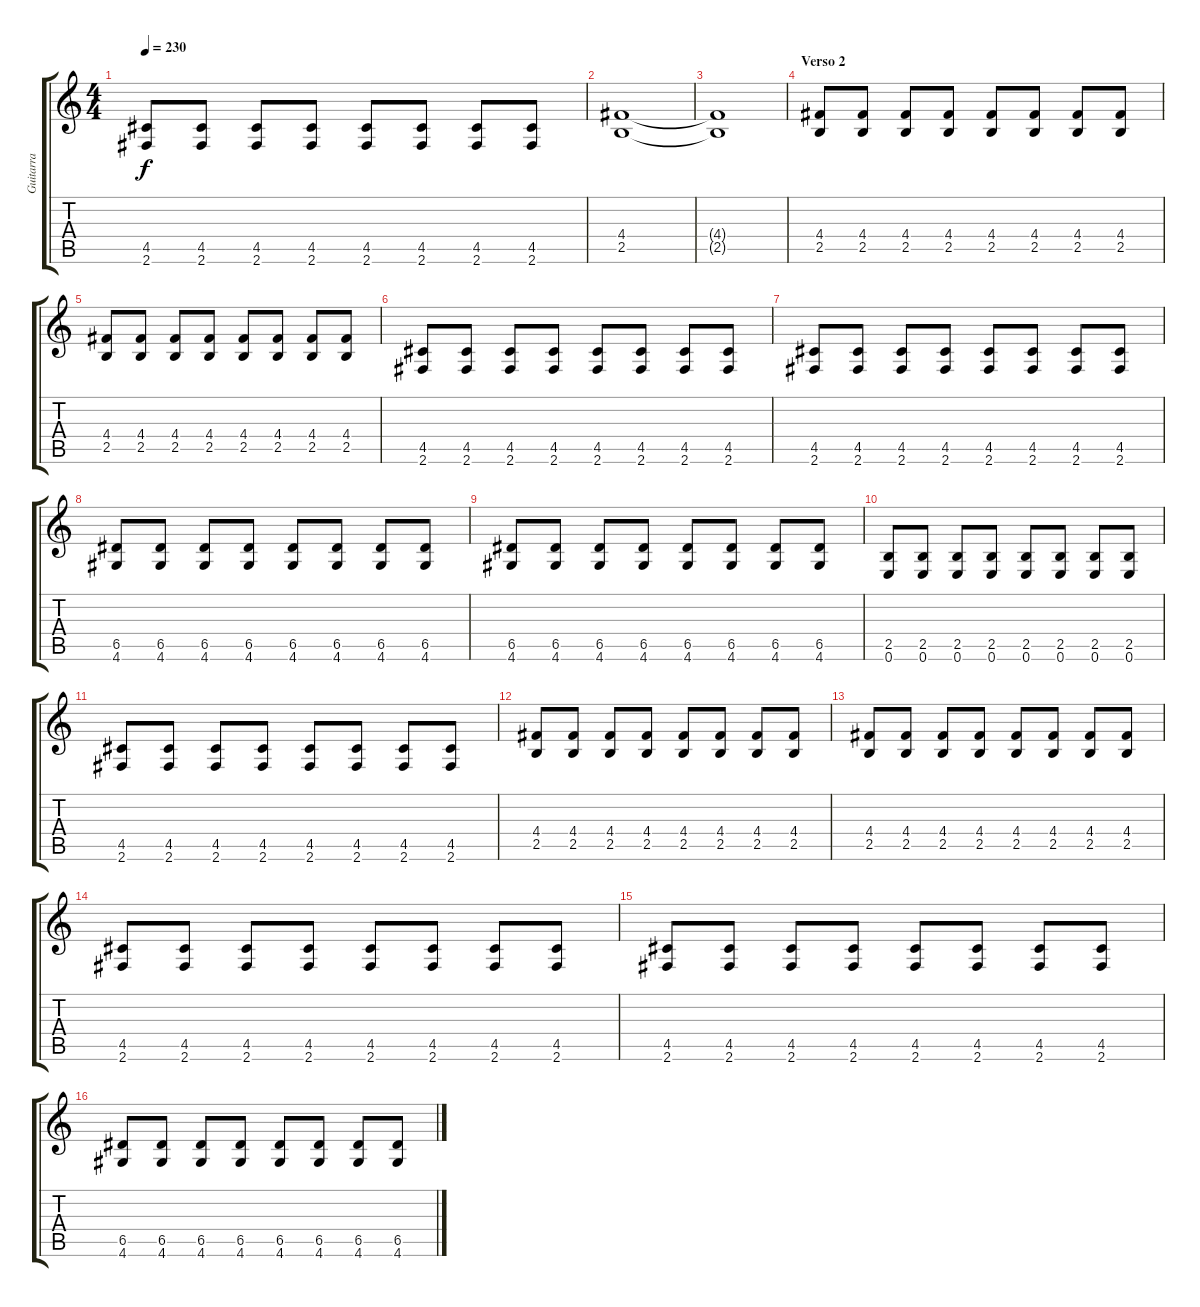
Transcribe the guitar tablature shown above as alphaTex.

\track ("Guitarra" "Guitarra") {instrument overdrivenguitar}
\staff {score tabs}
\tuning (E4 B3 G3 D3 A2 E2) {hide}
\ts (4 4)
\tempo 230
\clef g2
\ks c
(4.5 2.6).8{dy f} (4.5 2.6).8 (4.5 2.6).8 (4.5 2.6).8 (4.5 2.6).8 (4.5 2.6).8 (4.5 2.6).8 (4.5 2.6).8 |
(4.4 2.5).1 |
(4.4{t} 2.5{t}).1 |
\section ("" "Verso 2")
(4.4 2.5).8 (4.4 2.5).8 (4.4 2.5).8 (4.4 2.5).8 (4.4 2.5).8 (4.4 2.5).8 (4.4 2.5).8 (4.4 2.5).8 |
(4.4 2.5).8 (4.4 2.5).8 (4.4 2.5).8 (4.4 2.5).8 (4.4 2.5).8 (4.4 2.5).8 (4.4 2.5).8 (4.4 2.5).8 |
(4.5 2.6).8 (4.5 2.6).8 (4.5 2.6).8 (4.5 2.6).8 (4.5 2.6).8 (4.5 2.6).8 (4.5 2.6).8 (4.5 2.6).8 |
(4.5 2.6).8 (4.5 2.6).8 (4.5 2.6).8 (4.5 2.6).8 (4.5 2.6).8 (4.5 2.6).8 (4.5 2.6).8 (4.5 2.6).8 |
(6.5 4.6).8 (6.5 4.6).8 (6.5 4.6).8 (6.5 4.6).8 (6.5 4.6).8 (6.5 4.6).8 (6.5 4.6).8 (6.5 4.6).8 |
(6.5 4.6).8 (6.5 4.6).8 (6.5 4.6).8 (6.5 4.6).8 (6.5 4.6).8 (6.5 4.6).8 (6.5 4.6).8 (6.5 4.6).8 |
(2.5 0.6).8 (2.5 0.6).8 (2.5 0.6).8 (2.5 0.6).8 (2.5 0.6).8 (2.5 0.6).8 (2.5 0.6).8 (2.5 0.6).8 |
(4.5 2.6).8 (4.5 2.6).8 (4.5 2.6).8 (4.5 2.6).8 (4.5 2.6).8 (4.5 2.6).8 (4.5 2.6).8 (4.5 2.6).8 |
(4.4 2.5).8 (4.4 2.5).8 (4.4 2.5).8 (4.4 2.5).8 (4.4 2.5).8 (4.4 2.5).8 (4.4 2.5).8 (4.4 2.5).8 |
(4.4 2.5).8 (4.4 2.5).8 (4.4 2.5).8 (4.4 2.5).8 (4.4 2.5).8 (4.4 2.5).8 (4.4 2.5).8 (4.4 2.5).8 |
(4.5 2.6).8 (4.5 2.6).8 (4.5 2.6).8 (4.5 2.6).8 (4.5 2.6).8 (4.5 2.6).8 (4.5 2.6).8 (4.5 2.6).8 |
(4.5 2.6).8 (4.5 2.6).8 (4.5 2.6).8 (4.5 2.6).8 (4.5 2.6).8 (4.5 2.6).8 (4.5 2.6).8 (4.5 2.6).8 |
(6.5 4.6).8 (6.5 4.6).8 (6.5 4.6).8 (6.5 4.6).8 (6.5 4.6).8 (6.5 4.6).8 (6.5 4.6).8 (6.5 4.6).8
